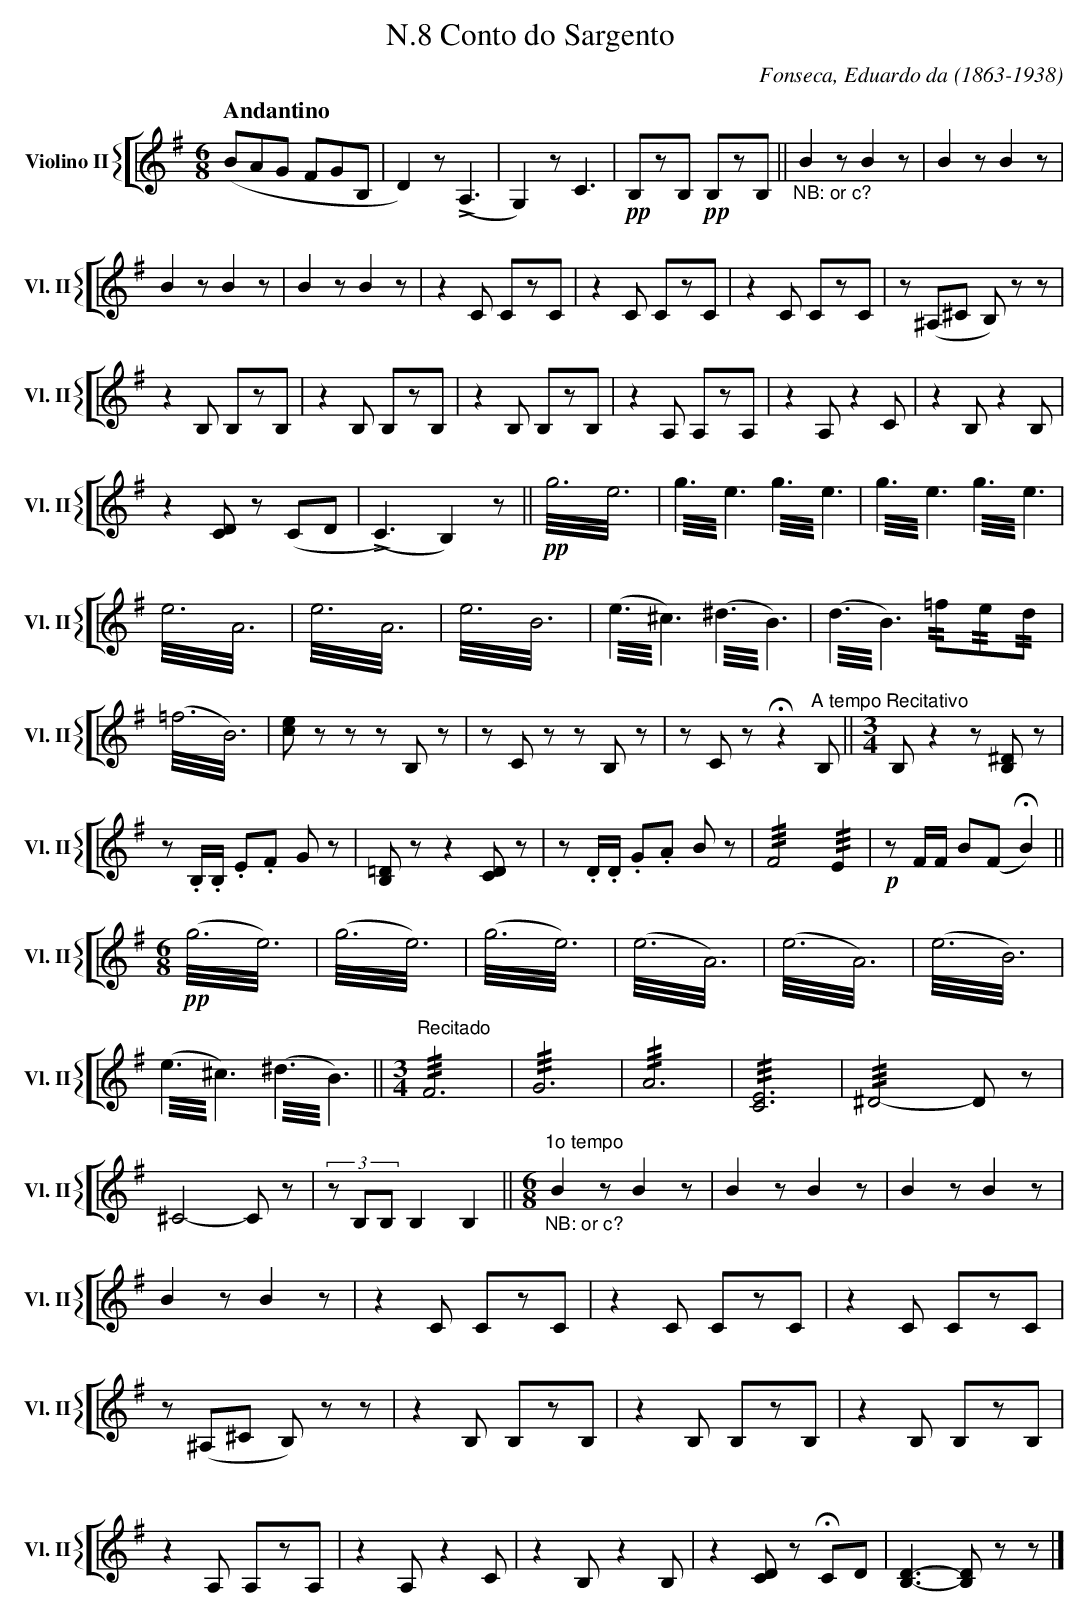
X:1
T:N.8 Conto do Sargento
C:Fonseca, Eduardo da (1863-1938)
M:6/8
L:1/8
K:G
V: 3 clef=treble name="Violino II" sname="Vl. II"
%%staves [{ 3 }]
[Q: "Andantino"](BAG FGB, | D2)z !>!(A,3 | G,2)z C3|!pp!B,zB, !pp!B,zB, || \
    "_NB: or c? " B2z B2z |  B2z B2z |  B2z B2z |  B2z B2z | z2C CzC | \
    z2C CzC |z2C CzC  | z(^A,^C B,)zz| z2B, B,zB, |z2B, B,zB, |z2B, B,zB, |\
    z2A, A,zA, | z2A, z2C| z2B, z2B, | z2[CD] z(CD|!>!(C3)B,2)z || \
    !pp! g3!trem3!e3 | g3/2!trem3!e3/2g3/2!trem3!e3/2 | g3/2!trem3!e3/2g3/2!trem3!e3/2 | \
    e3!trem3!A3 | e3!trem3!A3 | e3!trem3!B3 | (e3/2!trem3!^c3/2) (^d3/2!trem3!B3/2) |  \
    (d3/2!trem3!B3/2) !//!=f!//!e!//!d | (=f3!trem3!B3) | [ce]zz zB,z | \
    zCz zB,z | zCz !fermata!z2"^A tempo"B,|| \
    [M:3/4] "^Recitativo" B,z2 z[B,^D] z| z.B,/.B,/ .E.F Gz | [B,=D]zz2[CD]z | \
    z.D/.D/ .G.A Bz | !///!F4 !///!E2 | !p! zF/F/ B(F !fermata!B2) || \
    [M:6/8] !pp! (g3!trem3!e3) | (g3!trem3!e3) | (g3!trem3!e3) | (e3!trem3!A3) | \
    (e3!trem3!A3) | (e3!trem3!B3) | (e3/2!trem3!^c3/2) (^d3/2!trem3!B3/2) || \
    [M:3/4] "^Recitado" !///!F6 | !///!G6 | !///!A6 | !///![CE]6 | !///!^D4-Dz | ^C4-Cz | \
    (3zB,B, B,2B,2 || [M:6/8] "^1o tempo" "_NB: or c? " B2z B2z |  B2z B2z |  B2z B2z |  B2z B2z | z2C CzC | \
    z2C CzC |z2C CzC  | z(^A,^C B,)zz| z2B, B,zB, |z2B, B,zB, |z2B, B,zB, |\
    z2A, A,zA, | z2A, z2C| z2B, z2B, | \
    z2[CD] z!fermata!CD | [B,D]3-[B,D]zz |] \
